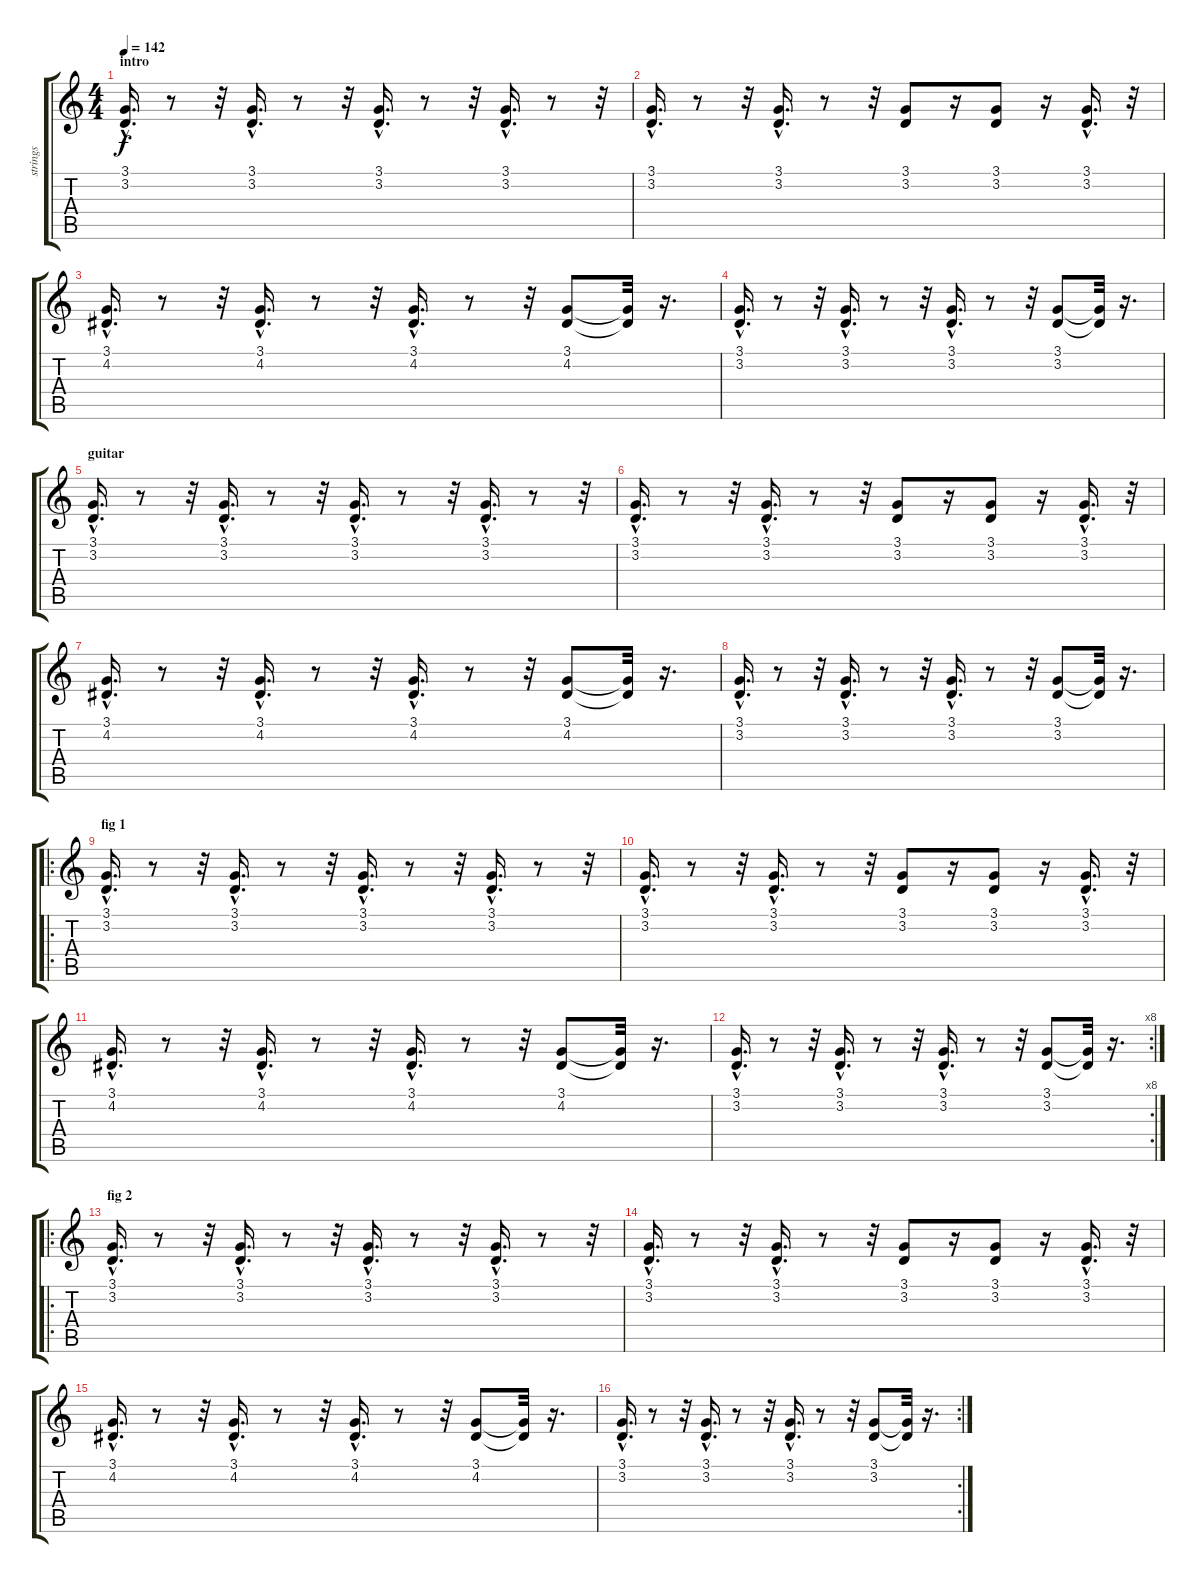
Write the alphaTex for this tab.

\track ("strings" "strings") {instrument stringensemble1}
\staff {score tabs}
\tuning (E4 B3 G3 D3 A2 E2) {hide}
\ts (4 4)
\section ("" "intro")
\tempo 142
\clef g2
\ks c
(3.1{hac} 3.2{hac}).16{d dy f instrument stringensemble1} r.8 r.32 (3.1{hac} 3.2{hac}).16{d} r.8 r.32 (3.1{hac} 3.2{hac}).16{d} r.8 r.32 (3.1{hac} 3.2{hac}).16{d} r.8 r.32 |
(3.1{hac} 3.2{hac}).16{d} r.8 r.32 (3.1{hac} 3.2{hac}).16{d} r.8 r.32 (3.1 3.2).8 r.16 (3.1 3.2).8 r.16 (3.1{hac} 3.2{hac}).16{d} r.32 |
(3.1{hac} 4.2{hac}).16{d} r.8 r.32 (3.1{hac} 4.2{hac}).16{d} r.8 r.32 (3.1{hac} 4.2{hac}).16{d} r.8 r.32 (3.1 4.2).8 (3.1{t} 4.2{t}).32 r.16{d} |
(3.1{hac} 3.2{hac}).16{d} r.8 r.32 (3.1{hac} 3.2{hac}).16{d} r.8 r.32 (3.1{hac} 3.2{hac}).16{d} r.8 r.32 (3.1 3.2).8 (3.1{t} 3.2{t}).32 r.16{d} |
\section ("" "guitar")
(3.1{hac} 3.2{hac}).16{d} r.8 r.32 (3.1{hac} 3.2{hac}).16{d} r.8 r.32 (3.1{hac} 3.2{hac}).16{d} r.8 r.32 (3.1{hac} 3.2{hac}).16{d} r.8 r.32 |
(3.1{hac} 3.2{hac}).16{d} r.8 r.32 (3.1{hac} 3.2{hac}).16{d} r.8 r.32 (3.1 3.2).8 r.16 (3.1 3.2).8 r.16 (3.1{hac} 3.2{hac}).16{d} r.32 |
(3.1{hac} 4.2{hac}).16{d} r.8 r.32 (3.1{hac} 4.2{hac}).16{d} r.8 r.32 (3.1{hac} 4.2{hac}).16{d} r.8 r.32 (3.1 4.2).8 (3.1{t} 4.2{t}).32 r.16{d} |
(3.1{hac} 3.2{hac}).16{d} r.8 r.32 (3.1{hac} 3.2{hac}).16{d} r.8 r.32 (3.1{hac} 3.2{hac}).16{d} r.8 r.32 (3.1 3.2).8 (3.1{t} 3.2{t}).32 r.16{d} |
\ro
\section ("" "fig 1")
(3.1{hac} 3.2{hac}).16{d} r.8 r.32 (3.1{hac} 3.2{hac}).16{d} r.8 r.32 (3.1{hac} 3.2{hac}).16{d} r.8 r.32 (3.1{hac} 3.2{hac}).16{d} r.8 r.32 |
(3.1{hac} 3.2{hac}).16{d} r.8 r.32 (3.1{hac} 3.2{hac}).16{d} r.8 r.32 (3.1 3.2).8 r.16 (3.1 3.2).8 r.16 (3.1{hac} 3.2{hac}).16{d} r.32 |
(3.1{hac} 4.2{hac}).16{d} r.8 r.32 (3.1{hac} 4.2{hac}).16{d} r.8 r.32 (3.1{hac} 4.2{hac}).16{d} r.8 r.32 (3.1 4.2).8 (3.1{t} 4.2{t}).32 r.16{d} |
\rc 8
(3.1{hac} 3.2{hac}).16{d} r.8 r.32 (3.1{hac} 3.2{hac}).16{d} r.8 r.32 (3.1{hac} 3.2{hac}).16{d} r.8 r.32 (3.1 3.2).8 (3.1{t} 3.2{t}).32 r.16{d} |
\ro
\section ("" "fig 2")
(3.1{hac} 3.2{hac}).16{d} r.8 r.32 (3.1{hac} 3.2{hac}).16{d} r.8 r.32 (3.1{hac} 3.2{hac}).16{d} r.8 r.32 (3.1{hac} 3.2{hac}).16{d} r.8 r.32 |
(3.1{hac} 3.2{hac}).16{d} r.8 r.32 (3.1{hac} 3.2{hac}).16{d} r.8 r.32 (3.1 3.2).8 r.16 (3.1 3.2).8 r.16 (3.1{hac} 3.2{hac}).16{d} r.32 |
(3.1{hac} 4.2{hac}).16{d} r.8 r.32 (3.1{hac} 4.2{hac}).16{d} r.8 r.32 (3.1{hac} 4.2{hac}).16{d} r.8 r.32 (3.1 4.2).8 (3.1{t} 4.2{t}).32 r.16{d} |
\rc 2
(3.1{hac} 3.2{hac}).16{d} r.8 r.32 (3.1{hac} 3.2{hac}).16{d} r.8 r.32 (3.1{hac} 3.2{hac}).16{d} r.8 r.32 (3.1 3.2).8 (3.1{t} 3.2{t}).32 r.16{d}
